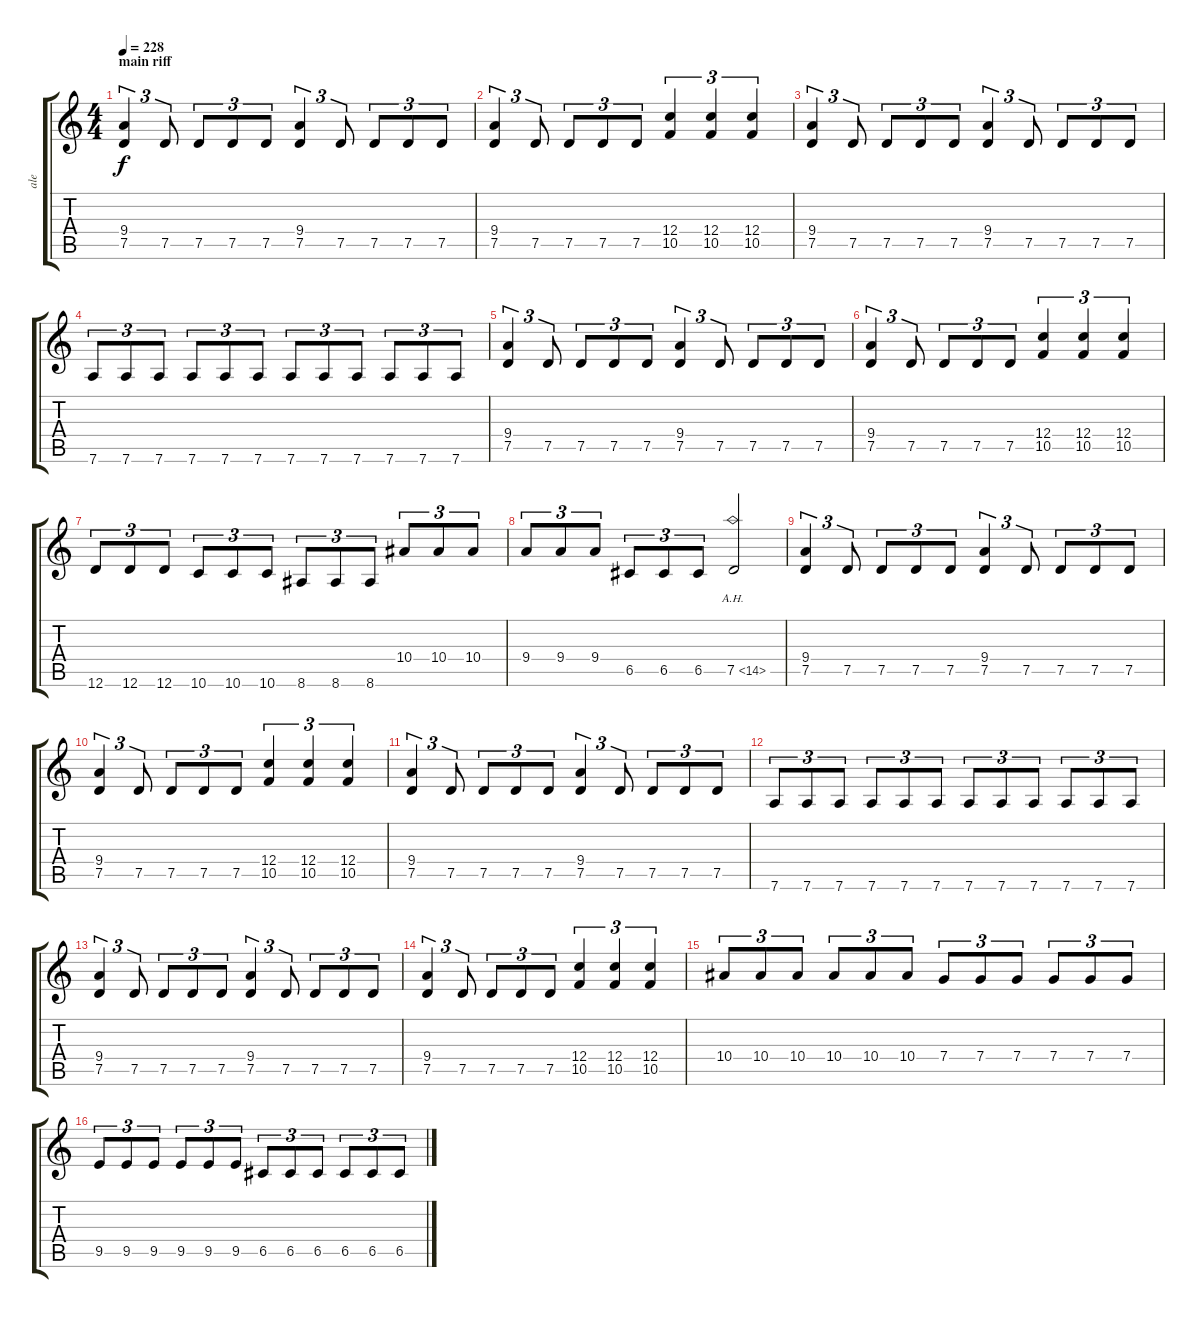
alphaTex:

\track ("ale" "ale") {instrument overdrivenguitar}
\staff {score tabs}
\tuning (D4 A3 F3 C3 G2 D2) {hide}
\ts (4 4)
\section ("" "main riff")
\tempo 228
\clef g2
\ks c
(9.4 7.5).4{tu (3 2) dy f} 7.5.8{tu (3 2)} 7.5.8{tu (3 2)} 7.5.8{tu (3 2)} 7.5.8{tu (3 2)} (9.4 7.5).4{tu (3 2)} 7.5.8{tu (3 2)} 7.5.8{tu (3 2)} 7.5.8{tu (3 2)} 7.5.8{tu (3 2)} |
(9.4 7.5).4{tu (3 2)} 7.5.8{tu (3 2)} 7.5.8{tu (3 2)} 7.5.8{tu (3 2)} 7.5.8{tu (3 2)} (12.4 10.5).4{tu (3 2)} (12.4 10.5).4{tu (3 2)} (12.4 10.5).4{tu (3 2)} |
(9.4 7.5).4{tu (3 2)} 7.5.8{tu (3 2)} 7.5.8{tu (3 2)} 7.5.8{tu (3 2)} 7.5.8{tu (3 2)} (9.4 7.5).4{tu (3 2)} 7.5.8{tu (3 2)} 7.5.8{tu (3 2)} 7.5.8{tu (3 2)} 7.5.8{tu (3 2)} |
7.6.8{tu (3 2)} 7.6.8{tu (3 2)} 7.6.8{tu (3 2)} 7.6.8{tu (3 2)} 7.6.8{tu (3 2)} 7.6.8{tu (3 2)} 7.6.8{tu (3 2)} 7.6.8{tu (3 2)} 7.6.8{tu (3 2)} 7.6.8{tu (3 2)} 7.6.8{tu (3 2)} 7.6.8{tu (3 2)} |
(9.4 7.5).4{tu (3 2)} 7.5.8{tu (3 2)} 7.5.8{tu (3 2)} 7.5.8{tu (3 2)} 7.5.8{tu (3 2)} (9.4 7.5).4{tu (3 2)} 7.5.8{tu (3 2)} 7.5.8{tu (3 2)} 7.5.8{tu (3 2)} 7.5.8{tu (3 2)} |
(9.4 7.5).4{tu (3 2)} 7.5.8{tu (3 2)} 7.5.8{tu (3 2)} 7.5.8{tu (3 2)} 7.5.8{tu (3 2)} (12.4 10.5).4{tu (3 2)} (12.4 10.5).4{tu (3 2)} (12.4 10.5).4{tu (3 2)} |
12.6.8{tu (3 2)} 12.6.8{tu (3 2)} 12.6.8{tu (3 2)} 10.6.8{tu (3 2)} 10.6.8{tu (3 2)} 10.6.8{tu (3 2)} 8.6.8{tu (3 2)} 8.6.8{tu (3 2)} 8.6.8{tu (3 2)} 10.4.8{tu (3 2)} 10.4.8{tu (3 2)} 10.4.8{tu (3 2)} |
9.4.8{tu (3 2)} 9.4.8{tu (3 2)} 9.4.8{tu (3 2)} 6.5.8{tu (3 2)} 6.5.8{tu (3 2)} 6.5.8{tu (3 2)} 7.5{ah 7}.2 |
(9.4 7.5).4{tu (3 2)} 7.5.8{tu (3 2)} 7.5.8{tu (3 2)} 7.5.8{tu (3 2)} 7.5.8{tu (3 2)} (9.4 7.5).4{tu (3 2)} 7.5.8{tu (3 2)} 7.5.8{tu (3 2)} 7.5.8{tu (3 2)} 7.5.8{tu (3 2)} |
(9.4 7.5).4{tu (3 2)} 7.5.8{tu (3 2)} 7.5.8{tu (3 2)} 7.5.8{tu (3 2)} 7.5.8{tu (3 2)} (12.4 10.5).4{tu (3 2)} (12.4 10.5).4{tu (3 2)} (12.4 10.5).4{tu (3 2)} |
(9.4 7.5).4{tu (3 2)} 7.5.8{tu (3 2)} 7.5.8{tu (3 2)} 7.5.8{tu (3 2)} 7.5.8{tu (3 2)} (9.4 7.5).4{tu (3 2)} 7.5.8{tu (3 2)} 7.5.8{tu (3 2)} 7.5.8{tu (3 2)} 7.5.8{tu (3 2)} |
7.6.8{tu (3 2)} 7.6.8{tu (3 2)} 7.6.8{tu (3 2)} 7.6.8{tu (3 2)} 7.6.8{tu (3 2)} 7.6.8{tu (3 2)} 7.6.8{tu (3 2)} 7.6.8{tu (3 2)} 7.6.8{tu (3 2)} 7.6.8{tu (3 2)} 7.6.8{tu (3 2)} 7.6.8{tu (3 2)} |
(9.4 7.5).4{tu (3 2)} 7.5.8{tu (3 2)} 7.5.8{tu (3 2)} 7.5.8{tu (3 2)} 7.5.8{tu (3 2)} (9.4 7.5).4{tu (3 2)} 7.5.8{tu (3 2)} 7.5.8{tu (3 2)} 7.5.8{tu (3 2)} 7.5.8{tu (3 2)} |
(9.4 7.5).4{tu (3 2)} 7.5.8{tu (3 2)} 7.5.8{tu (3 2)} 7.5.8{tu (3 2)} 7.5.8{tu (3 2)} (12.4 10.5).4{tu (3 2)} (12.4 10.5).4{tu (3 2)} (12.4 10.5).4{tu (3 2)} |
10.4.8{tu (3 2)} 10.4.8{tu (3 2)} 10.4.8{tu (3 2)} 10.4.8{tu (3 2)} 10.4.8{tu (3 2)} 10.4.8{tu (3 2)} 7.4.8{tu (3 2)} 7.4.8{tu (3 2)} 7.4.8{tu (3 2)} 7.4.8{tu (3 2)} 7.4.8{tu (3 2)} 7.4.8{tu (3 2)} |
9.5.8{tu (3 2)} 9.5.8{tu (3 2)} 9.5.8{tu (3 2)} 9.5.8{tu (3 2)} 9.5.8{tu (3 2)} 9.5.8{tu (3 2)} 6.5.8{tu (3 2)} 6.5.8{tu (3 2)} 6.5.8{tu (3 2)} 6.5.8{tu (3 2)} 6.5.8{tu (3 2)} 6.5.8{tu (3 2)}
